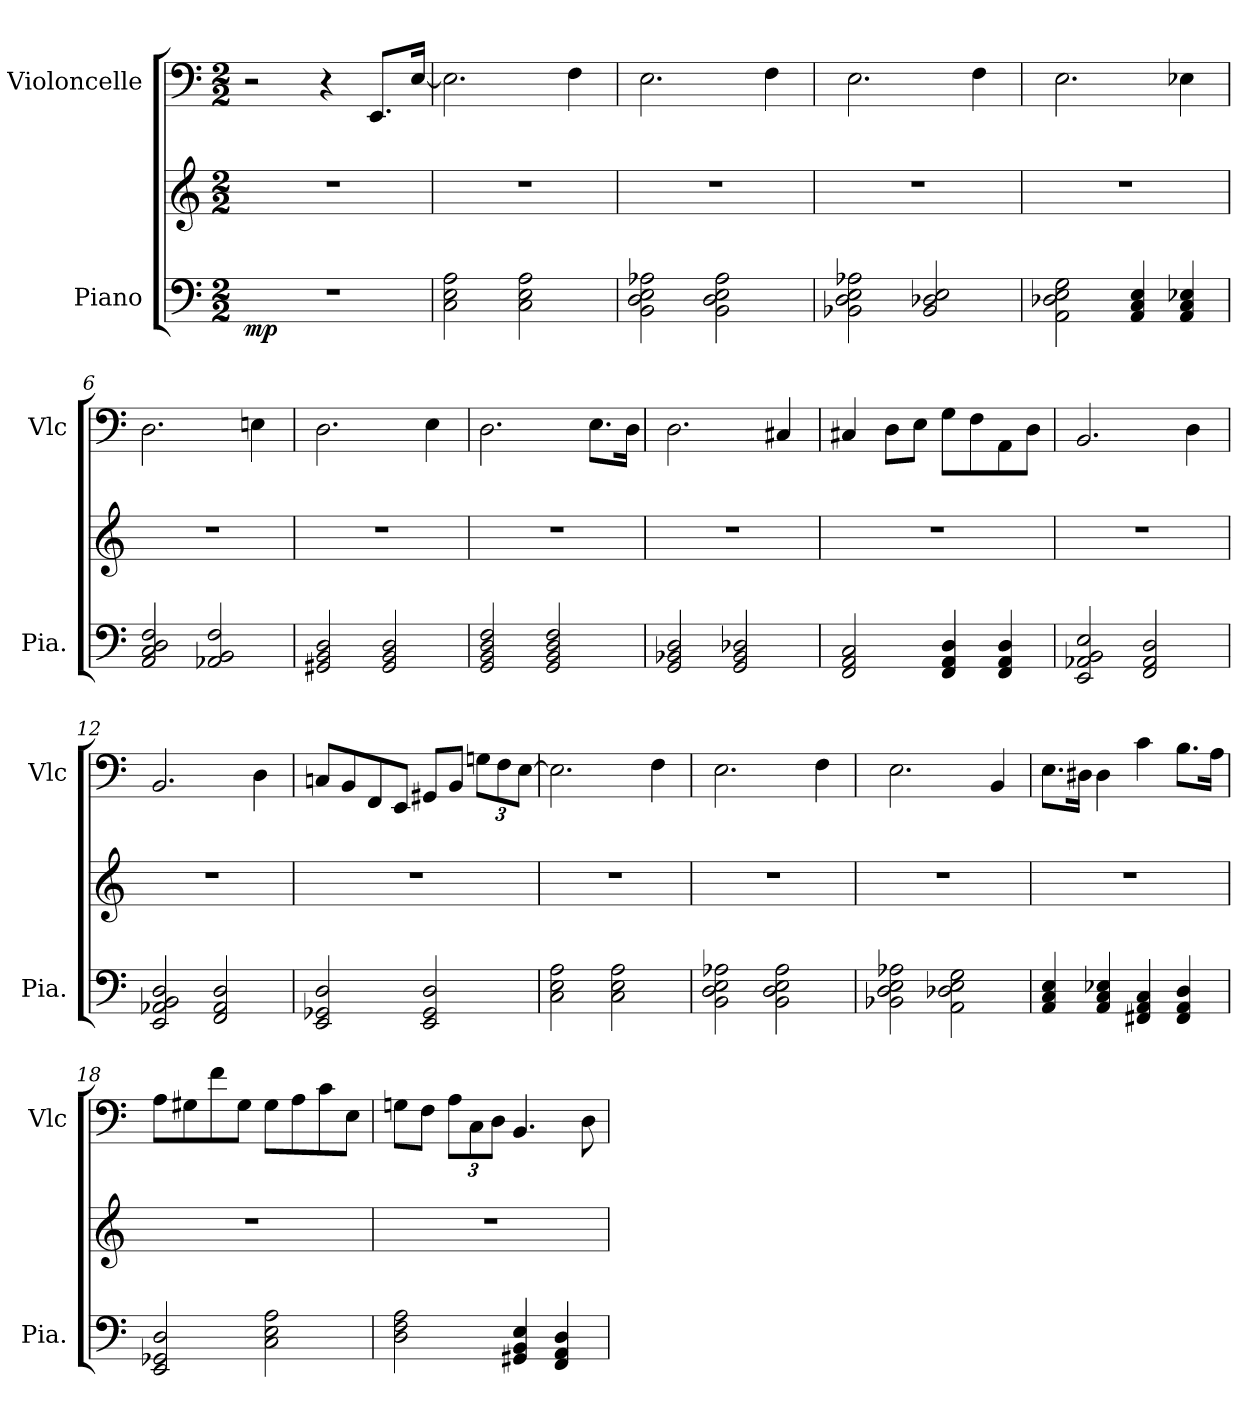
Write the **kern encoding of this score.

**kern	**kern	**dynam	**kern
*part2	*part2	*part2	*part1
*staff3	*staff2	*staff2/3	*staff1
*I"Piano	*	*	*I"Violoncelle
*I'Pia.	*	*	*I'Vlc
*clefF4	*clefG2	*	*clefF4
*k[]	*k[]	*	*k[]
*M2/2	*M2/2	*	*M2/2
=1	=1	=1	=1
!	!	!LO:DY:b=2	!
1r	1r	mp	2r
.	.	.	4r
.	.	.	8.EE/L
.	.	.	[16E/Jk
=2	=2	=2	=2
2C\ 2E\ 2A\	1r	.	2.E\]
2C\ 2E\ 2A\	.	.	.
.	.	.	4F\
=3	=3	=3	=3
2BB\ 2D\ 2E\ 2A-X\	1r	.	2.E\
2BB\ 2D\ 2E\ 2A-\	.	.	.
.	.	.	4F\
=4	=4	=4	=4
2BB-X\ 2D\ 2E\ 2A-X\	1r	.	2.E\
2BB-/ 2D-X/ 2E/	.	.	.
.	.	.	4F\
=5	=5	=5	=5
2AA\ 2D-X\ 2E\ 2G\	1r	.	2.E\
4AA/ 4C/ 4E/	.	.	.
4AA/ 4C/ 4E-X/	.	.	4E-X\
=6	=6	=6	=6
2AA/ 2C/ 2D/ 2F/	1r	.	2.D\
2AA-X/ 2BB/ 2F/	.	.	.
.	.	.	4En\
=7	=7	=7	=7
2GG#X/ 2BB/ 2D/	1r	.	2.D\
2GG#/ 2BB/ 2D/	.	.	.
.	.	.	4E\
!!LO:LB:g=z
=8	=8	=8	=8
2GG/ 2BB/ 2D/ 2F/	1r	.	2.D\
2GG/ 2BB/ 2D/ 2F/	.	.	.
.	.	.	8.E\L
.	.	.	16D\Jk
=9	=9	=9	=9
2GG/ 2BB-X/ 2D/	1r	.	2.D\
2GG/ 2BB-/ 2D-X/	.	.	.
.	.	.	4C#X/
=10	=10	=10	=10
2FF/ 2AA/ 2C/	1r	.	4C#X/
.	.	.	8D\L
.	.	.	8E\J
4FF/ 4AA/ 4D/	.	.	8G\L
.	.	.	8F\
4FF/ 4AA/ 4D/	.	.	8AA\
.	.	.	8D\J
=11	=11	=11	=11
2EE/ 2AA-X/ 2BB/ 2E/	1r	.	2.BB/
2FF/ 2AA-/ 2D/	.	.	.
.	.	.	4D\
=12	=12	=12	=12
2EE/ 2AA-X/ 2BB/ 2D/	1r	.	2.BB/
2FF/ 2AA-/ 2D/	.	.	.
.	.	.	4D\
=13	=13	=13	=13
2EE/ 2GG-X/ 2D/	1r	.	8Cn/L
.	.	.	8BB/
.	.	.	8FF/
.	.	.	8EE/J
2EE/ 2GG-/ 2D/	.	.	8GG#X/L
.	.	.	8BB/J
*	*	*	*Xbrackettup
.	.	.	12Gn\L
.	.	.	12F\
.	.	.	[12E\J
=14	=14	=14	=14
2C\ 2E\ 2A\	1r	.	2.E\]
2C\ 2E\ 2A\	.	.	.
.	.	.	4F\
!!LO:LB:g=z
=15	=15	=15	=15
2BB\ 2D\ 2E\ 2A-X\	1r	.	2.E\
2BB\ 2D\ 2E\ 2A-\	.	.	.
.	.	.	4F\
=16	=16	=16	=16
2BB-X\ 2D\ 2E\ 2A-X\	1r	.	2.E\
2AA\ 2D-X\ 2E\ 2G\	.	.	.
.	.	.	4BB/
=17	=17	=17	=17
4AA/ 4C/ 4E/	1r	.	8.E\L
.	.	.	16D#X\Jk
4AA/ 4C/ 4E-X/	.	.	4D#\
4FF#X/ 4AA/ 4C/	.	.	4c\
4FF#/ 4AA/ 4D/	.	.	8.B\L
.	.	.	16A\Jk
=18	=18	=18	=18
2EE/ 2GG-X/ 2D/	1r	.	8A\L
.	.	.	8G#X\
.	.	.	8f\
.	.	.	8G#\J
2C\ 2E\ 2A\	.	.	8G#\L
.	.	.	8A\
.	.	.	8c\
.	.	.	8E\J
=19	=19	=19	=19
2D\ 2F\ 2A\	1r	.	8Gn\L
.	.	.	8F\J
.	.	.	12A\L
.	.	.	12C\
.	.	.	12D\J
4GG#X/ 4BB/ 4E/	.	.	4.BB/
4FF/ 4AA/ 4D/	.	.	.
.	.	.	8D\
=	=	=	=
*-	*-	*-	*-
